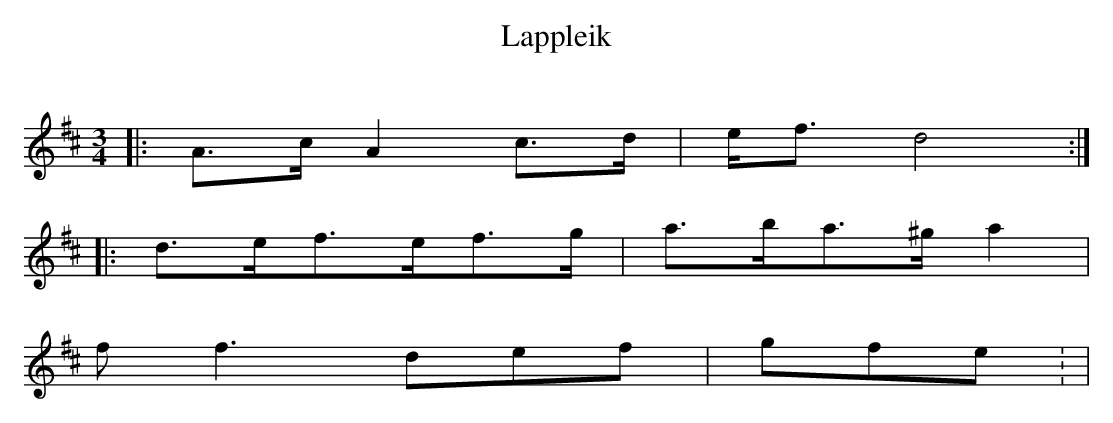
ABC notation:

X:1
T:Lappleik
O:
M:3/4
L:1/8
K:D
|: A3/2c/2A2c3/2d/2| e/2f3/2d4:|
|: d3/2e/2f3/2e/2f3/2g/2|a3/2b/2a3/2^g/2a2 |
ff3def|gfe : |
